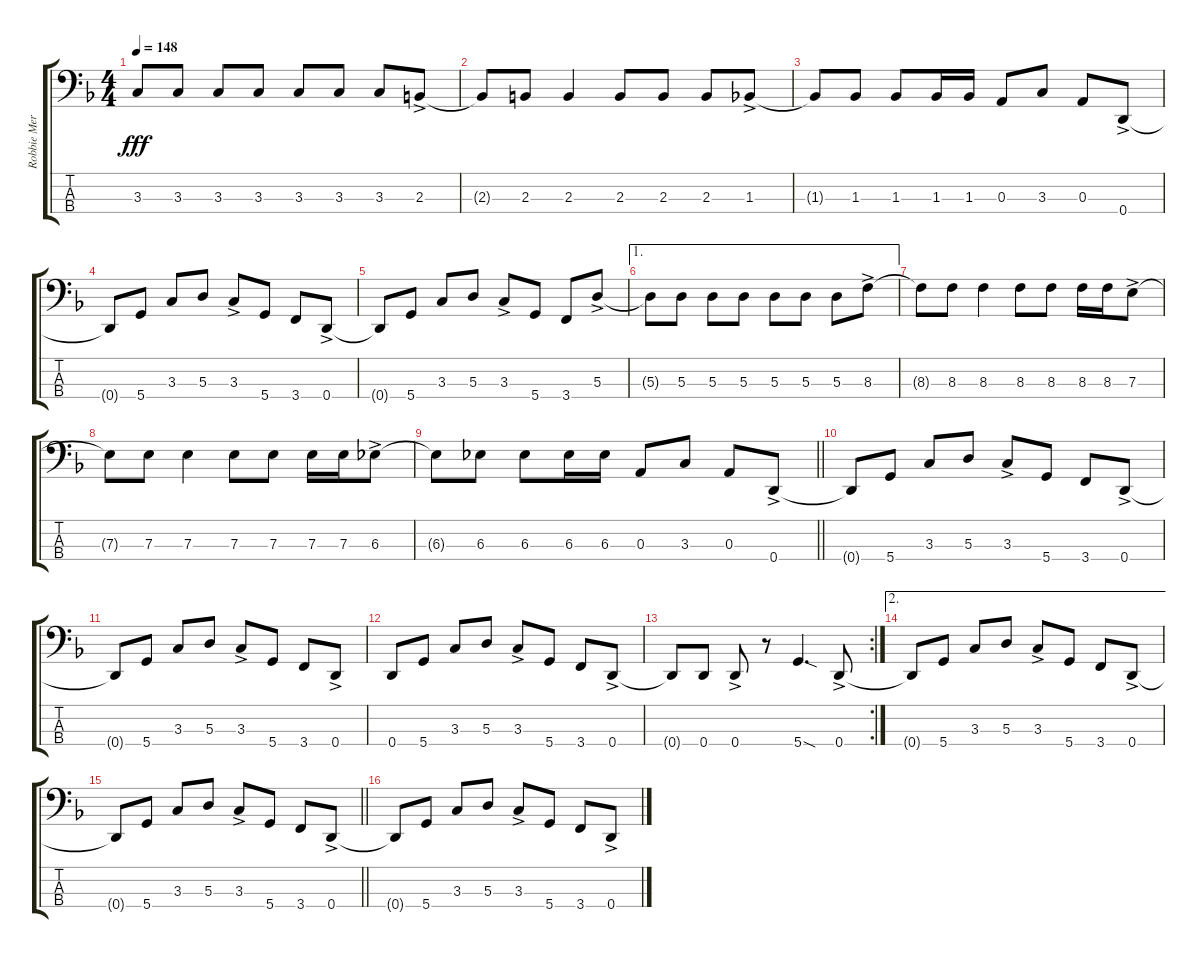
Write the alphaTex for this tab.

\track ("Robbie Merrill" "Robbie Mer") {instrument electricbassfinger}
\staff {score tabs}
\tuning (G2 D2 A1 D1) {hide}
\ts (4 4)
\tempo 148
\clef f4
\ks f
3.3{t}.8{dy fff} 3.3.8 3.3.8 3.3.8 3.3.8 3.3.8 3.3.8 2.3{ac}.8 |
2.3{t}.8 2.3.8 2.3.4 2.3.8 2.3.8 2.3.8 1.3{ac}.8 |
1.3{t}.8 1.3.8 1.3.8 1.3.16 1.3.16 0.3.8 3.3.8 0.3.8 0.4{ac}.8 |
0.4{t}.8 5.4.8 3.3.8 5.3.8 3.3{ac}.8 5.4.8 3.4.8 0.4{ac}.8 |
0.4{t}.8 5.4.8 3.3.8 5.3.8 3.3{ac}.8 5.4.8 3.4.8 5.3{ac}.8 |
\ae 1
5.3{t}.8 5.3.8 5.3.8 5.3.8 5.3.8 5.3.8 5.3.8 8.3{ac}.8 |
8.3{t}.8 8.3.8 8.3.4 8.3.8 8.3.8 8.3.16 8.3.16 7.3{ac}.8 |
7.3{t}.8 7.3.8 7.3.4 7.3.8 7.3.8 7.3.16 7.3.16 6.3{ac}.8 |
\barLineRight lightlight
6.3{t}.8 6.3.8 6.3.8 6.3.16 6.3.16 0.3.8 3.3.8 0.3.8 0.4{ac}.8 |
0.4{t}.8 5.4.8 3.3.8 5.3.8 3.3{ac}.8 5.4.8 3.4.8 0.4{ac}.8 |
0.4{t}.8 5.4.8 3.3.8 5.3.8 3.3{ac}.8 5.4.8 3.4.8 0.4{ac}.8 |
0.4.8 5.4.8 3.3.8 5.3.8 3.3{ac}.8 5.4.8 3.4.8 0.4{ac}.8 |
\rc 2
0.4{t}.8 0.4.8 0.4{ac}.8 r.8 5.4{sod}.4{d} 0.4{ac}.8 |
\ae 2
0.4{t}.8 5.4.8 3.3.8 5.3.8 3.3{ac}.8 5.4.8 3.4.8 0.4{ac}.8 |
\barLineRight lightlight
0.4{t}.8 5.4.8 3.3.8 5.3.8 3.3{ac}.8 5.4.8 3.4.8 0.4{ac}.8 |
0.4{t}.8 5.4.8 3.3.8 5.3.8 3.3{ac}.8 5.4.8 3.4.8 0.4{ac}.8
